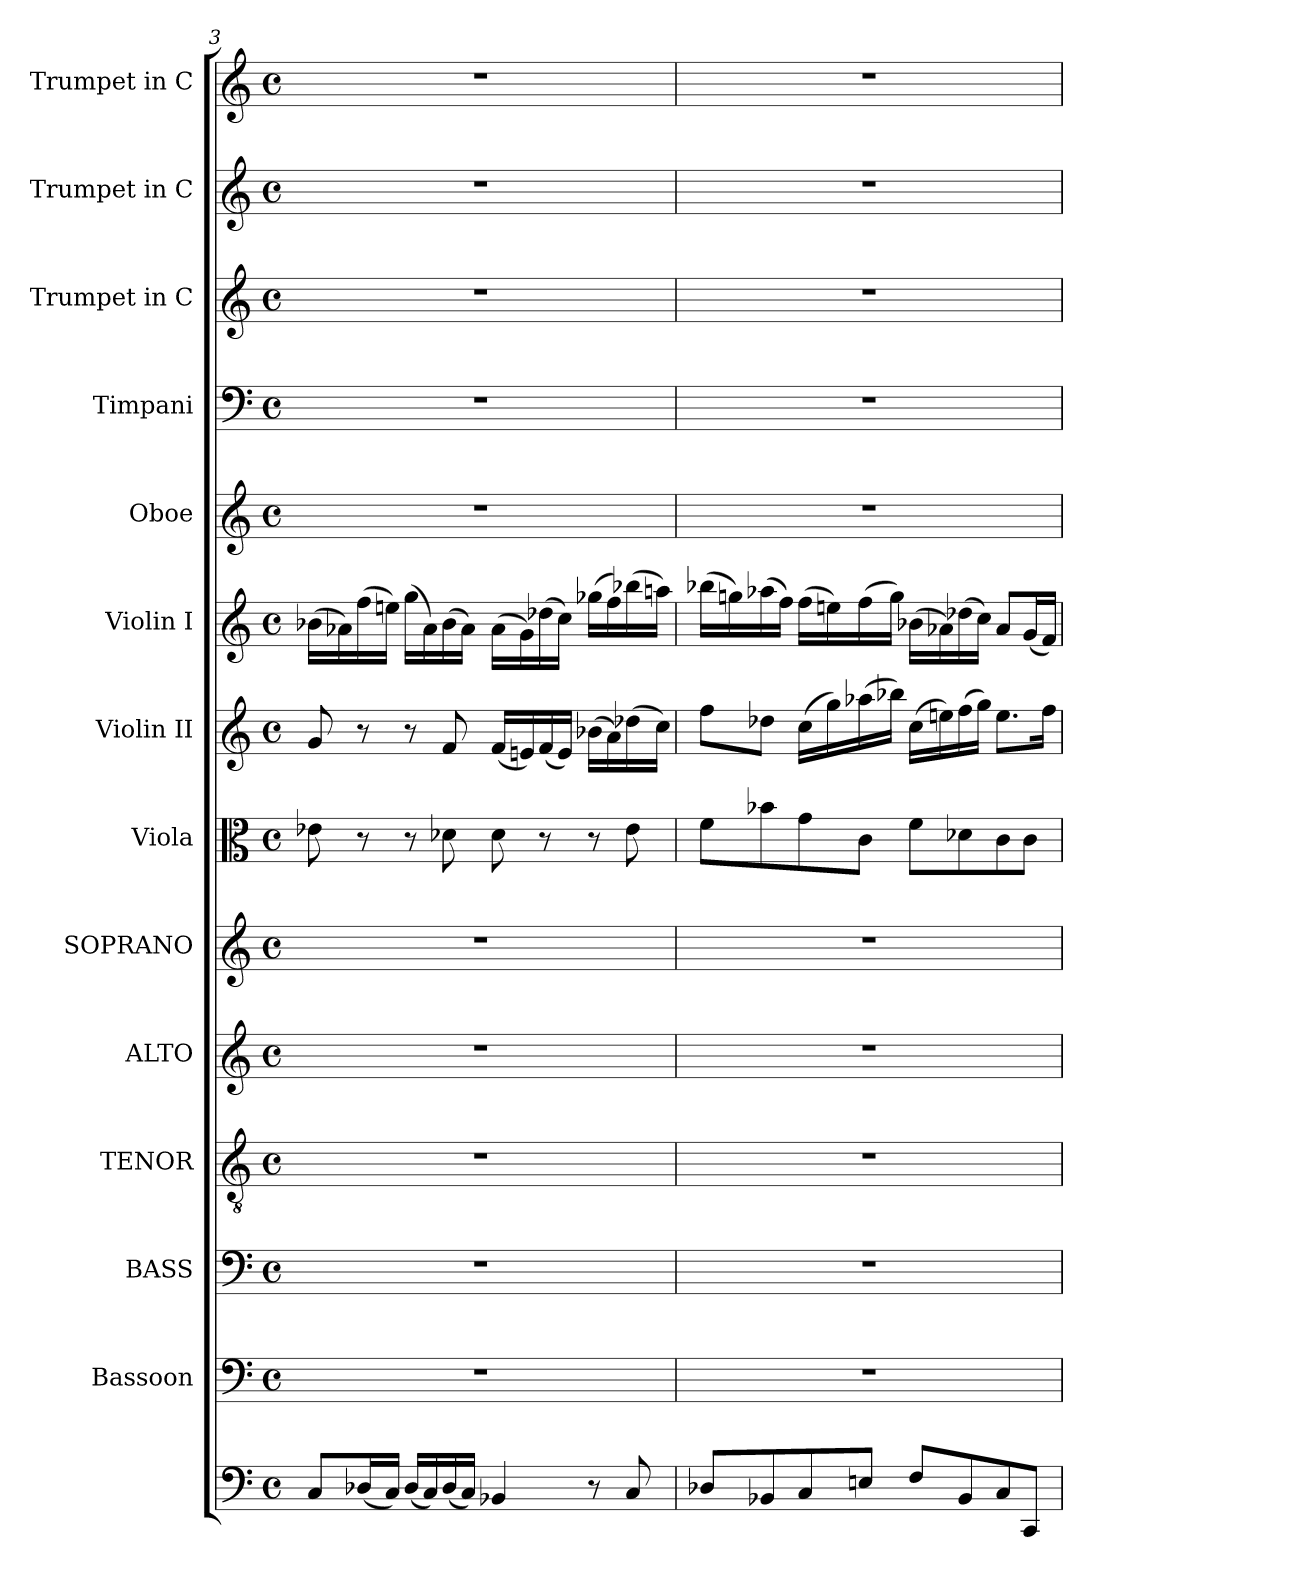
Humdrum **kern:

**kern	**kern	**kern	**kern	**kern	**kern	**kern	**kern	**kern	**kern	**kern	**kern	**kern	**kern
*part14	*part13	*part12	*part11	*part10	*part9	*part8	*part7	*part6	*part5	*part4	*part3	*part2	*part1
*staff14	*staff13	*staff12	*staff11	*staff10	*staff9	*staff8	*staff7	*staff6	*staff5	*staff4	*staff3	*staff2	*staff1
*	*I"Bassoon	*I"BASS	*I"TENOR	*I"ALTO	*I"SOPRANO	*I"Viola	*I"Violin II	*I"Violin I	*I"Oboe	*I"Timpani	*I"Trumpet in C	*I"Trumpet in C	*I"Trumpet in C
*	*	*	*	*I'Alto	*I'Soprano	*I'Viola	*I'Violin II	*I'Violin I	*I'Oboe	*I'Timp.	*	*	*
*clefF4	*clefF4	*clefF4	*clefGv2	*clefG2	*clefG2	*clefC3	*clefG2	*clefG2	*clefG2	*clefF4	*clefG2	*clefG2	*clefG2
*	*	*	*ITrd7c12	*	*	*	*	*	*	*	*	*	*
*k[]	*k[]	*k[]	*k[]	*k[]	*k[]	*k[]	*k[]	*k[]	*k[]	*k[]	*k[]	*k[]	*k[]
*C:	*C:	*C:	*C:	*C:	*C:	*C:	*C:	*C:	*C:	*C:	*C:	*C:	*C:
*M4/4	*M4/4	*M4/4	*M4/4	*M4/4	*M4/4	*M4/4	*M4/4	*M4/4	*M4/4	*M4/4	*M4/4	*M4/4	*M4/4
*met(c)	*met(c)	*met(c)	*met(c)	*met(c)	*met(c)	*met(c)	*met(c)	*met(c)	*met(c)	*met(c)	*met(c)	*met(c)	*met(c)
=3	=3	=3	=3	=3	=3	=3	=3	=3	=3	=3	=3	=3	=3
8Ci/L	1r	1r	1r	1r	1r	8e-i\	8gi/	(16b-i\LL	1r	1r	1r	1r	1r
.	.	.	.	.	.	.	.	16a-Xi\)	.	.	.	.	.
(16D-Xi/L	.	.	.	.	.	8r	8r	(16ffi\	.	.	.	.	.
16Ci/JJ)	.	.	.	.	.	.	.	16eeni\JJ)	.	.	.	.	.
(16D-i/LL	.	.	.	.	.	8r	8r	(16ggi\LL	.	.	.	.	.
16Ci/)	.	.	.	.	.	.	.	16a-i\)	.	.	.	.	.
(16D-i/	.	.	.	.	.	8d-Xi\	8fi/	(16b-i\	.	.	.	.	.
16Ci/JJ)	.	.	.	.	.	.	.	16a-i\JJ)	.	.	.	.	.
4BB-i/	.	.	.	.	.	8d-i\	(16fi/LL	(16a-i\LL	.	.	.	.	.
.	.	.	.	.	.	.	16eni/)	16gi\)	.	.	.	.	.
.	.	.	.	.	.	8r	(16fi/	(16dd-Xi\	.	.	.	.	.
.	.	.	.	.	.	.	16ei/JJ)	16cci\JJ)	.	.	.	.	.
8r	.	.	.	.	.	8r	(16b-i\LL	(16gg-Xi\LL	.	.	.	.	.
.	.	.	.	.	.	.	16ai\)	16ffi\)	.	.	.	.	.
8Ci/	.	.	.	.	.	8e-i\	(16dd-Xi\	(16bb-i\	.	.	.	.	.
.	.	.	.	.	.	.	16cci\JJ)	16aani\JJ)	.	.	.	.	.
=4	=4	=4	=4	=4	=4	=4	=4	=4	=4	=4	=4	=4	=4
8D-Xi/L	1r	1r	1r	1r	1r	8fi\L	8ffi\L	(16bb-i\LL	1r	1r	1r	1r	1r
.	.	.	.	.	.	.	.	16ggni\)	.	.	.	.	.
8BB-i/	.	.	.	.	.	8b-i\	8dd-Xi\J	(16aa-Xi\	.	.	.	.	.
.	.	.	.	.	.	.	.	16ffi\JJ)	.	.	.	.	.
8Ci/	.	.	.	.	.	8gi\	(16cci\LL	(16ffi\LL	.	.	.	.	.
.	.	.	.	.	.	.	16ggi\)	16eeni\)	.	.	.	.	.
8Eni/J	.	.	.	.	.	8ci\J	(16aa-Xi\	(16ffi\	.	.	.	.	.
.	.	.	.	.	.	.	16bb-i\JJ)	16ggi\JJ)	.	.	.	.	.
8Fi/L	.	.	.	.	.	8fi\L	(16cci\LL	(16b-i\LL	.	.	.	.	.
.	.	.	.	.	.	.	16eeni\)	16a-Xi\)	.	.	.	.	.
8BB-i/	.	.	.	.	.	8d-Xi\	(16ffi\	(16dd-Xi\	.	.	.	.	.
.	.	.	.	.	.	.	16ggi\JJ)	16cci\JJ)	.	.	.	.	.
8Ci/	.	.	.	.	.	8ci\	8.eei\L	8a-i/L	.	.	.	.	.
8CCi/J	.	.	.	.	.	8ci\J	.	(16gi/L	.	.	.	.	.
.	.	.	.	.	.	.	16ffi\Jk	16fi/JJ)	.	.	.	.	.
=	=	=	=	=	=	=	=	=	=	=	=	=	=
*-	*-	*-	*-	*-	*-	*-	*-	*-	*-	*-	*-	*-	*-
